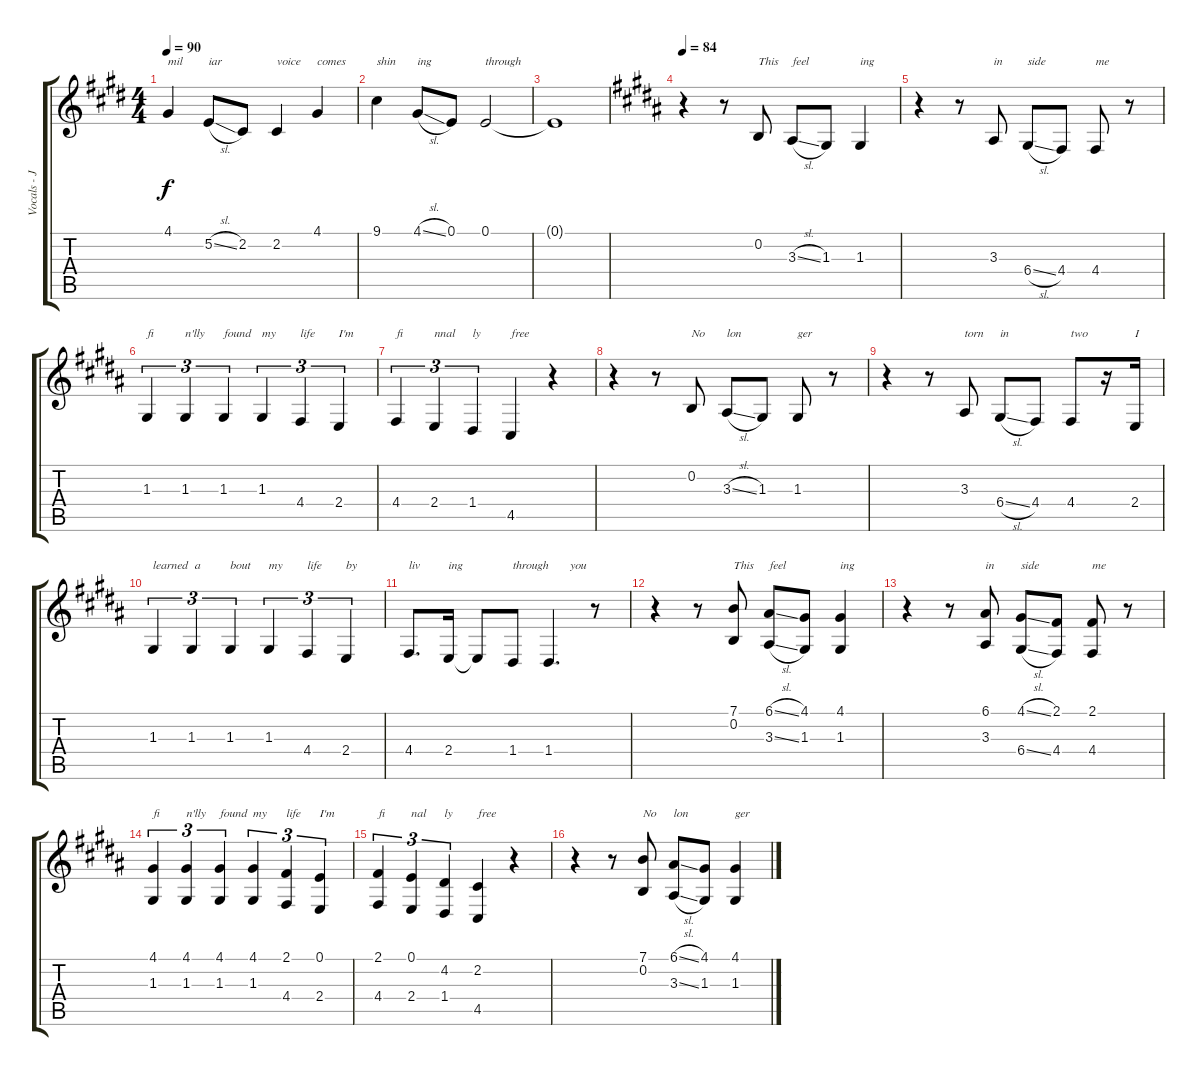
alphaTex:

\track ("Vocals - James LaBrie" "Vocals - J") {instrument bassoon}
\staff {score tabs}
\tuning (E4 B3 G3 D3 A2 E2) {hide}
\ts (4 4)
\tempo 90
\clef g2
\ks e
4.1.4{txt "mil" dy f} 5.2{sl}.8{txt "iar"} 2.2.8 2.2.4{txt "voice"} 4.1.4{txt "comes"} |
9.1.4{txt "shin"} 4.1{sl}.8{txt "ing"} 0.1.8 0.1.2{txt "through"} |
0.1{t}.1 |
\tempo 84
\ks b
r.4 r.8 0.2.8{txt "This"} 3.3{sl}.8{txt "feel"} 1.3.8 1.3.4{txt "ing"} |
r.4 r.8 3.3.8{txt "in"} 6.4{sl}.8{txt "side"} 4.4.8 4.4.8{txt "me"} r.8 |
1.3.4{tu (3 2) txt "fi"} 1.3.4{tu (3 2) txt "n'lly"} 1.3.4{tu (3 2) txt "found"} 1.3.4{tu (3 2) txt "my"} 4.4.4{tu (3 2) txt "life"} 2.4.4{tu (3 2) txt "I'm"} |
4.4.4{tu (3 2) txt "fi"} 2.4.4{tu (3 2) txt "nnal"} 1.4.4{tu (3 2) txt "ly"} 4.5.4{txt "free"} r.4 |
r.4 r.8 0.2.8{txt "No"} 3.3{sl}.8{txt "lon"} 1.3.8 1.3.8{txt "ger"} r.8 |
r.4 r.8 3.3.8{txt "torn"} 6.4{sl}.8{txt "in"} 4.4.8 4.4.8{txt "two"} r.16 2.4.16{txt "I"} |
1.3.4{tu (3 2) txt "learned"} 1.3.4{tu (3 2) txt " a"} 1.3.4{tu (3 2) txt "bout"} 1.3.4{tu (3 2) txt "my"} 4.4.4{tu (3 2) txt "life"} 2.4.4{tu (3 2) txt "by"} |
4.4.8{d txt "liv"} 2.4.16{txt "ing"} 2.4{t}.8 1.4.8{txt "through"} 1.4.4{d txt "       you"} r.8 |
r.4 r.8 (7.1 0.2).8{txt "This"} (6.1{sl} 3.3{sl}).8{txt "feel"} (4.1 1.3).8 (4.1 1.3).4{txt "ing"} |
r.4 r.8 (6.1 3.3).8{txt "in"} (4.1{sl} 6.4{sl}).8{txt "side"} (2.1 4.4).8 (2.1 4.4).8{txt "me"} r.8 |
(4.1 1.3).4{tu (3 2) txt "fi"} (4.1 1.3).4{tu (3 2) txt "n'lly"} (4.1 1.3).4{tu (3 2) txt "found"} (4.1 1.3).4{tu (3 2) txt "my"} (2.1 4.4).4{tu (3 2) txt "life"} (0.1 2.4).4{tu (3 2) txt "I'm"} |
(2.1 4.4).4{tu (3 2) txt "fi"} (0.1 2.4).4{tu (3 2) txt "nal"} (4.2 1.4).4{tu (3 2) txt "ly"} (2.2 4.5).4{txt "free"} r.4 |
r.4 r.8 (7.1 0.2).8{txt "No"} (6.1{sl} 3.3{sl}).8{txt "lon"} (4.1 1.3).8 (4.1 1.3).4{txt "ger"}
